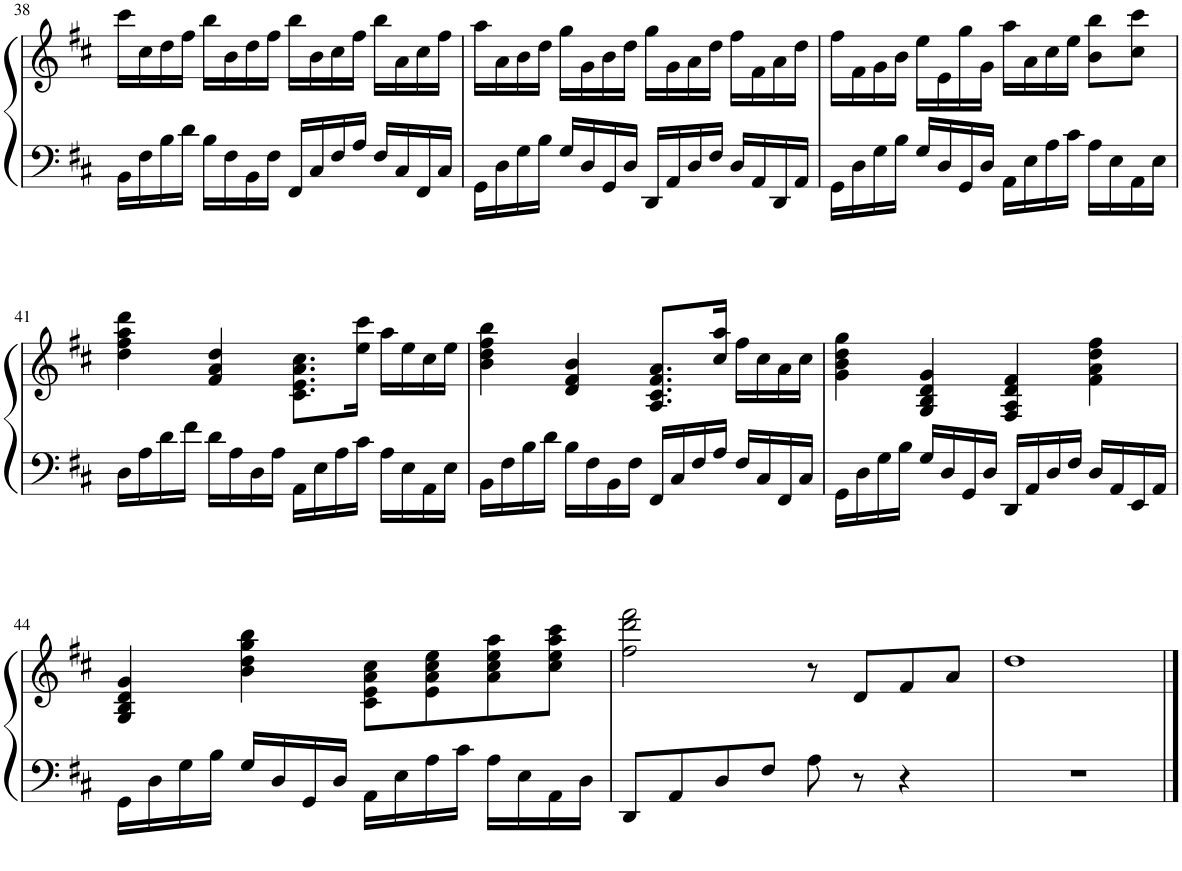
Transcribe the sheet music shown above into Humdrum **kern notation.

**kern	**kern
*part1	*part1
*staff2	*staff1
*I"Piano	*
*I'Pno.	*
!!LO:PB:g=z
*clefF4	*clefG2
*k[f#c#]	*k[f#c#]
*M4/4	*M4/4
=38	=38
16BB\LL	16ccc#\LL
16F#\	16cc#\
16B\	16dd\
16d\JJ	16ff#\JJ
16B\LL	16bb\LL
16F#\	16b\
16BB\	16dd\
16F#\JJ	16ff#\JJ
16FF#/LL	16bb\LL
16C#/	16b\
16F#/	16cc#\
16A/JJ	16ff#\JJ
16F#/LL	16bb\LL
16C#/	16a\
16FF#/	16cc#\
16C#/JJ	16ff#\JJ
=39	=39
16GG\LL	16aa\LL
16D\	16a\
16G\	16b\
16B\JJ	16dd\JJ
16G/LL	16gg\LL
16D/	16g\
16GG/	16b\
16D/JJ	16dd\JJ
16DD/LL	16gg\LL
16AA/	16g\
16D/	16a\
16F#/JJ	16dd\JJ
16D/LL	16ff#\LL
16AA/	16f#\
16DD/	16a\
16AA/JJ	16dd\JJ
=40	=40
16GG\LL	16ff#\LL
16D\	16f#\
16G\	16g\
16B\JJ	16b\JJ
16G/LL	16ee\LL
16D/	16e\
16GG/	16gg\
16D/JJ	16g\JJ
16AA\LL	16aa\LL
16E\	16a\
16A\	16cc#\
16c#\JJ	16ee\JJ
16A\LL	8b\ 8bb\L
16E\	.
16AA\	8cc#\ 8ccc#\J
16E\JJ	.
!!LO:LB:g=z
=41	=41
16D\LL	4dd\ 4ff#\ 4aa\ 4ddd\
16A\	.
16d\	.
16f#\JJ	.
16d\LL	4f#/ 4a/ 4dd/
16A\	.
16D\	.
16A\JJ	.
16AA\LL	8.c#\ 8.e\ 8.a\ 8.cc#\L
16E\	.
16A\	.
16c#\JJ	16ee\ 16ccc#\Jk
16A\LL	16aa\LL
16E\	16ee\
16AA\	16cc#\
16E\JJ	16ee\JJ
=42	=42
16BB\LL	4b\ 4dd\ 4ff#\ 4bb\
16F#\	.
16B\	.
16d\JJ	.
16B\LL	4d/ 4f#/ 4b/
16F#\	.
16BB\	.
16F#\JJ	.
16FF#/LL	8.A/ 8.c#/ 8.f#/ 8.a/L
16C#/	.
16F#/	.
16A/JJ	16cc#/ 16aa/Jk
16F#/LL	16ff#\LL
16C#/	16cc#\
16FF#/	16a\
16C#/JJ	16cc#\JJ
=43	=43
16GG\LL	4g\ 4b\ 4dd\ 4gg\
16D\	.
16G\	.
16B\JJ	.
16G/LL	4G/ 4B/ 4d/ 4g/
16D/	.
16GG/	.
16D/JJ	.
16DD/LL	4F#/ 4A/ 4d/ 4f#/
16AA/	.
16D/	.
16F#/JJ	.
16D/LL	4f#\ 4a\ 4dd\ 4ff#\
16AA/	.
16EE/	.
16AA/JJ	.
!!LO:LB:g=z
=44	=44
16GG\LL	4G/ 4B/ 4d/ 4g/
16D\	.
16G\	.
16B\JJ	.
16G/LL	4b\ 4dd\ 4gg\ 4bb\
16D/	.
16GG/	.
16D/JJ	.
16AA\LL	8c#\ 8e\ 8a\ 8cc#\L
16E\	.
16A\	8e\ 8a\ 8cc#\ 8ee\
16c#\JJ	.
16A\LL	8a\ 8cc#\ 8ee\ 8aa\
16E\	.
16AA\	8cc#\ 8ee\ 8aa\ 8ccc#\J
16D\JJ	.
=45	=45
8DD/L	2ff#\ 2ddd\ 2fff#\
8AA/	.
8D/	.
8F#/J	.
8A\	8r
8r	8d/L
4r	8f#/
.	8a/J
=46	=46
1r	1dd
==	==
*-	*-
